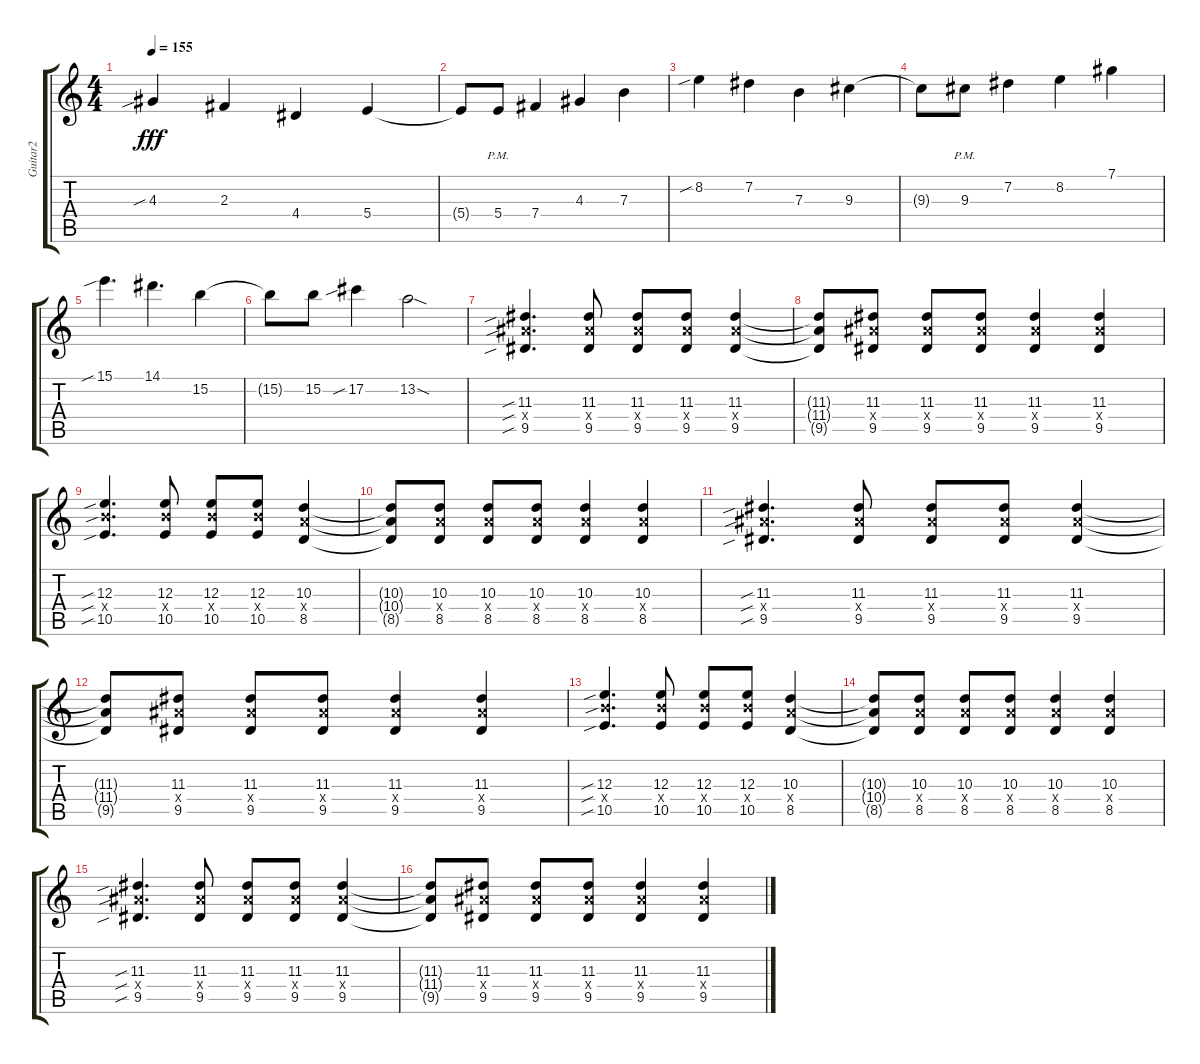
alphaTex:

\track ("Guitar2" "Guitar2") {instrument overdrivenguitar}
\staff {score tabs}
\tuning (Db4 Ab3 E3 B2 Gb2 Db2) {hide}
\ts (4 4)
\tempo 155
\clef g2
\ks c
4.3{sib}.4{dy fff} 2.3.4 4.4.4 5.4.4 |
5.4{t}.8 5.4{pm}.8 7.4.4 4.3.4 7.3.4 |
8.2{sib}.4 7.2.4 7.3.4 9.3.4 |
9.3{t}.8 9.3{pm}.8 7.2.4 8.2.4 7.1.4 |
15.1{sib}.4{d} 14.1.4{d} 15.2.4 |
15.2{t}.8 15.2.8 17.2{sib}.4 13.2{sod}.2 |
(11.3{sib} 11.4{sib x} 9.5{sib}).4{d} (11.3 11.4{x} 9.5).8 (11.3 11.4{x} 9.5).8 (11.3 11.4{x} 9.5).8 (11.3 11.4{x} 9.5).4 |
(11.3{t} 11.4{t} 9.5{t}).8 (11.3 11.4{x} 9.5).8 (11.3 11.4{x} 9.5).8 (11.3 11.4{x} 9.5).8 (11.3 11.4{x} 9.5).4 (11.3 11.4{x} 9.5).4 |
(12.3{sib} 12.4{sib x} 10.5{sib}).4{d} (12.3 12.4{x} 10.5).8 (12.3 12.4{x} 10.5).8 (12.3 12.4{x} 10.5).8 (10.3 10.4{x} 8.5).4 |
(10.3{t} 10.4{t} 8.5{t}).8 (10.3 10.4{x} 8.5).8 (10.3 10.4{x} 8.5).8 (10.3 10.4{x} 8.5).8 (10.3 10.4{x} 8.5).4 (10.3 10.4{x} 8.5).4 |
(11.3{sib} 11.4{sib x} 9.5{sib}).4{d} (11.3 11.4{x} 9.5).8 (11.3 11.4{x} 9.5).8 (11.3 11.4{x} 9.5).8 (11.3 11.4{x} 9.5).4 |
(11.3{t} 11.4{t} 9.5{t}).8 (11.3 11.4{x} 9.5).8 (11.3 11.4{x} 9.5).8 (11.3 11.4{x} 9.5).8 (11.3 11.4{x} 9.5).4 (11.3 11.4{x} 9.5).4 |
(12.3{sib} 12.4{sib x} 10.5{sib}).4{d} (12.3 12.4{x} 10.5).8 (12.3 12.4{x} 10.5).8 (12.3 12.4{x} 10.5).8 (10.3 10.4{x} 8.5).4 |
(10.3{t} 10.4{t} 8.5{t}).8 (10.3 10.4{x} 8.5).8 (10.3 10.4{x} 8.5).8 (10.3 10.4{x} 8.5).8 (10.3 10.4{x} 8.5).4 (10.3 10.4{x} 8.5).4 |
(11.3{sib} 11.4{sib x} 9.5{sib}).4{d} (11.3 11.4{x} 9.5).8 (11.3 11.4{x} 9.5).8 (11.3 11.4{x} 9.5).8 (11.3 11.4{x} 9.5).4 |
(11.3{t} 11.4{t} 9.5{t}).8 (11.3 11.4{x} 9.5).8 (11.3 11.4{x} 9.5).8 (11.3 11.4{x} 9.5).8 (11.3 11.4{x} 9.5).4 (11.3 11.4{x} 9.5).4
